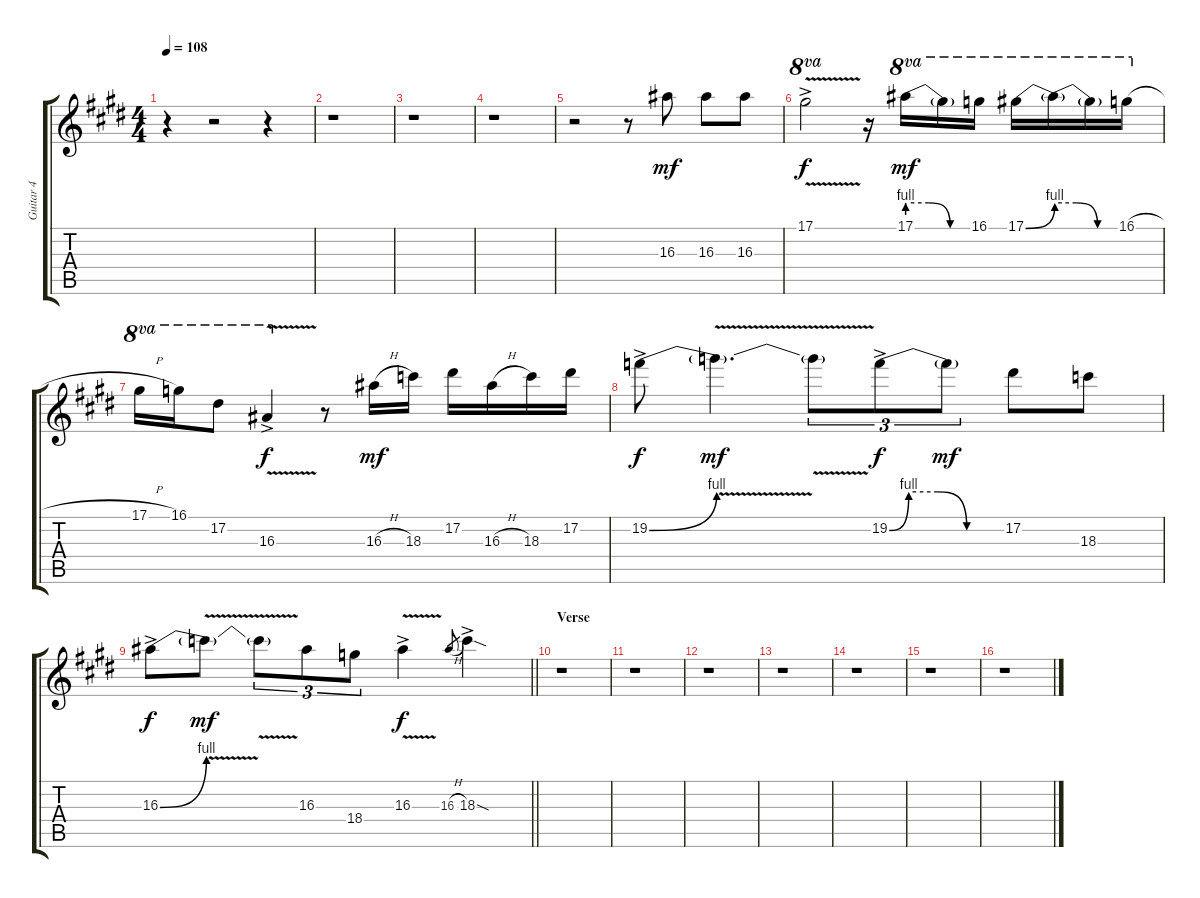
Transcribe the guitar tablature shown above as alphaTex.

\track ("Guitar 4" "Guitar 4") {instrument electricguitarclean}
\staff {score tabs}
\tuning (Eb4 Bb3 Gb3 Db3 Ab2 Eb2) {hide}
\ts (4 4)
\tempo 108
\clef g2
\ks e
r.4{dy mf instrument electricguitarclean} r.2 r.4 |
\ks c#minor
r.1 |
r.1 |
r.1 |
r.2 r.8 16.3.8 16.3.8 16.3.8 |
\ks e
17.1{v ac}.2{ot 8va dy f} r.16 17.1{be (custom 0 4 20 4 40 0 60 0)}.16{ot 8va dy mf} 17.1{t}.16{ot 8va} 16.1.16{ot 8va} 17.1{be (bend 0 0 60 4)}.16{ot 8va} 17.1{be (custom 0 4 20 4 40 0 60 0) t}.16{ot 8va} 17.1{t}.16{ot 8va} 16.1{h}.16{ot 8va} |
\ks c#minor
17.1{h}.16{ot 8va} 16.1.16{ot 8va} 17.2.8{ot 8va} 16.3{v ac}.4{ot 8va dy f} r.8 16.3{h}.16{dy mf} 18.3.16 17.2.16 16.3{h}.16 18.3.16 17.2.16 |
19.2{be (bend 0 0 60 4) ac}.8{dy f} 19.2{v t}.4{d dy mf} 19.2{t}.8{tu (3 2)} 19.2{be (custom 0 0 10 4 25 4 40 0 60 0) ac}.8{tu (3 2) dy f} 19.2{t}.8{tu (3 2) dy mf} 17.2.8 18.3.8 |
\barLineRight lightlight
\ks e
16.3{be (bend 0 0 60 4) ac}.8{dy f} 16.3{v t}.8{dy mf} 16.3{v t}.8{tu (3 2)} 16.3.8{tu (3 2)} 18.4.8{tu (3 2)} 16.3{v ac}.4{dy f} 16.3{h}.8{gr} 18.3{sod ac}.4 |
\section ("" "Verse")
\ks c#minor
r.1 |
r.1 |
\ks e
r.1 |
\ks c#minor
r.1 |
r.1 |
\ks e
r.1 |
\ks c#minor
r.1
